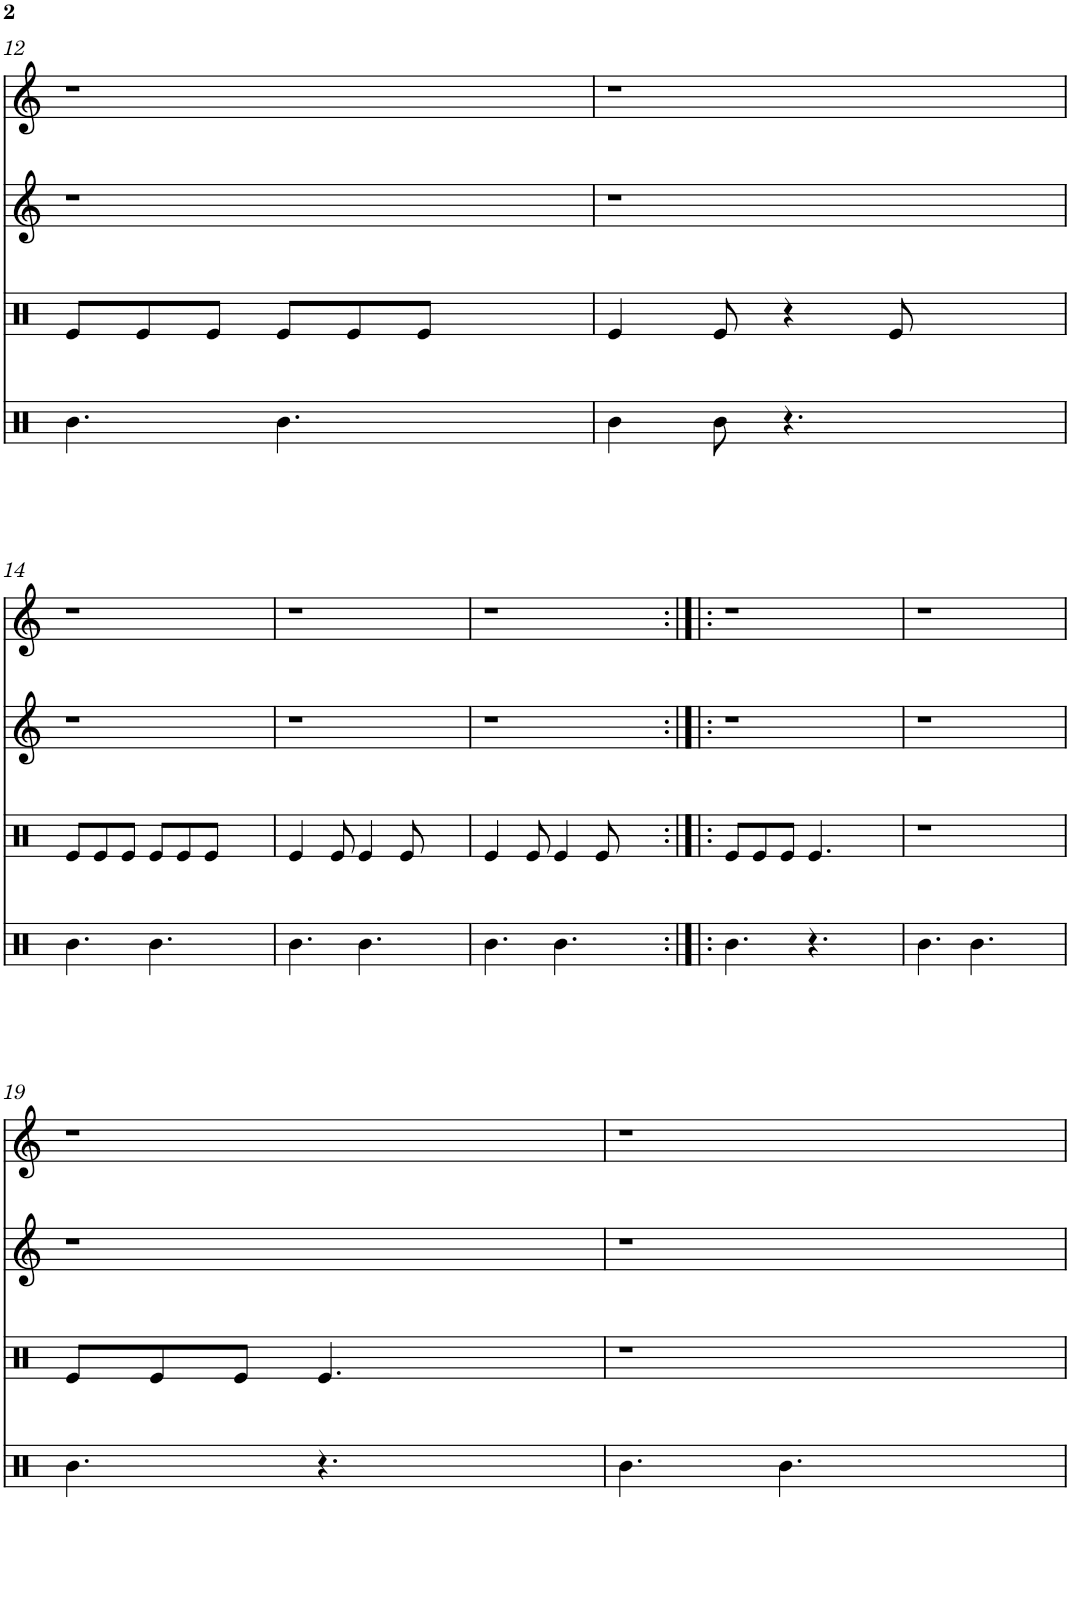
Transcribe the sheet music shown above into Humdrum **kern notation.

**kern	**kern	**kern	**kern
*part4	*part3	*part2	*part1
*staff4	*staff3	*staff2	*staff1
*I"Timbal fondo	*I"Timbal	*I"Gralla 2	*I"Gralla 1
!!LO:PB:g=z
*clefX	*clefX	*clefG2	*clefG2
*k[]	*k[]	*k[]	*k[]
*M6/8	*M6/8	*M6/8	*M6/8
=12	=12	=12	=12
4.b\	8e/L	2.r	2.r
.	8e/	.	.
.	8e/J	.	.
4.b\	8e/L	.	.
.	8e/	.	.
.	8e/J	.	.
4ryy	4ryy	4ryy	4ryy
=13	=13	=13	=13
4b\	4e/	2.r	2.r
8b\	8e/	.	.
4.r	4r	.	.
.	8e/	.	.
4ryy	4ryy	4ryy	4ryy
!!LO:LB:g=z
=14	=14	=14	=14
4.b\	8e/L	2.r	2.r
.	8e/	.	.
.	8e/J	.	.
4.b\	8e/L	.	.
.	8e/	.	.
.	8e/J	.	.
4ryy	4ryy	4ryy	4ryy
=15	=15	=15	=15
4.b\	4e/	2.r	2.r
.	8e/	.	.
4.b\	4e/	.	.
.	8e/	.	.
4ryy	4ryy	4ryy	4ryy
=16	=16	=16	=16
4.b\	4e/	2.r	2.r
.	8e/	.	.
4.b\	4e/	.	.
.	8e/	.	.
4ryy	4ryy	4ryy	4ryy
=17:|!|:	=17:|!|:	=17:|!|:	=17:|!|:
4.b\	8e/L	2.r	2.r
.	8e/	.	.
.	8e/J	.	.
4.r	4.e/	.	.
4ryy	4ryy	4ryy	4ryy
=18	=18	=18	=18
4.b\	2.r	2.r	2.r
4.b\	.	.	.
4ryy	4ryy	4ryy	4ryy
!!LO:LB:g=z
=19	=19	=19	=19
4.b\	8e/L	2.r	2.r
.	8e/	.	.
.	8e/J	.	.
4.r	4.e/	.	.
4ryy	4ryy	4ryy	4ryy
=20	=20	=20	=20
4.b\	2.r	2.r	2.r
4.b\	.	.	.
4ryy	4ryy	4ryy	4ryy
=	=	=	=
*-	*-	*-	*-
